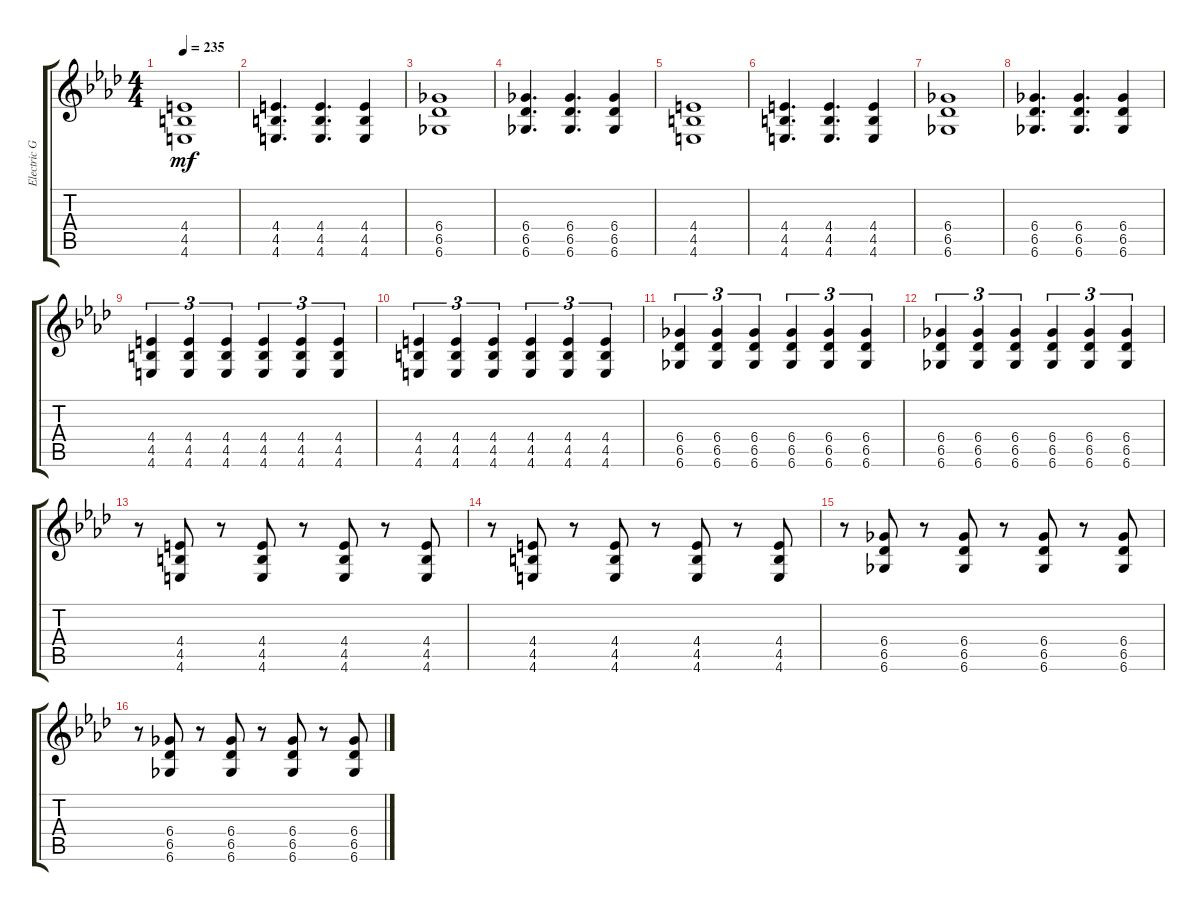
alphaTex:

\track ("Electric Guitar" "Electric G") {instrument distortionguitar}
\staff {score tabs}
\tuning (D4 A3 F3 C3 G2 C2) {hide}
\ts (4 4)
\tempo 235
\clef g2
\ks ab
(4.4 4.5 4.6).1{dy mf} |
(4.4 4.5 4.6).4{d} (4.4 4.5 4.6).4{d} (4.4 4.5 4.6).4 |
(6.4 6.5 6.6).1 |
(6.4 6.5 6.6).4{d} (6.4 6.5 6.6).4{d} (6.4 6.5 6.6).4 |
(4.4 4.5 4.6).1 |
(4.4 4.5 4.6).4{d} (4.4 4.5 4.6).4{d} (4.4 4.5 4.6).4 |
(6.4 6.5 6.6).1 |
(6.4 6.5 6.6).4{d} (6.4 6.5 6.6).4{d} (6.4 6.5 6.6).4 |
(4.4 4.5 4.6).4{tu (3 2)} (4.4 4.5 4.6).4{tu (3 2)} (4.4 4.5 4.6).4{tu (3 2)} (4.4 4.5 4.6).4{tu (3 2)} (4.4 4.5 4.6).4{tu (3 2)} (4.4 4.5 4.6).4{tu (3 2)} |
(4.4 4.5 4.6).4{tu (3 2)} (4.4 4.5 4.6).4{tu (3 2)} (4.4 4.5 4.6).4{tu (3 2)} (4.4 4.5 4.6).4{tu (3 2)} (4.4 4.5 4.6).4{tu (3 2)} (4.4 4.5 4.6).4{tu (3 2)} |
(6.4 6.5 6.6).4{tu (3 2)} (6.4 6.5 6.6).4{tu (3 2)} (6.4 6.5 6.6).4{tu (3 2)} (6.4 6.5 6.6).4{tu (3 2)} (6.4 6.5 6.6).4{tu (3 2)} (6.4 6.5 6.6).4{tu (3 2)} |
(6.4 6.5 6.6).4{tu (3 2)} (6.4 6.5 6.6).4{tu (3 2)} (6.4 6.5 6.6).4{tu (3 2)} (6.4 6.5 6.6).4{tu (3 2)} (6.4 6.5 6.6).4{tu (3 2)} (6.4 6.5 6.6).4{tu (3 2)} |
r.8 (4.4 4.5 4.6).8 r.8 (4.4 4.5 4.6).8 r.8 (4.4 4.5 4.6).8 r.8 (4.4 4.5 4.6).8 |
r.8 (4.4 4.5 4.6).8 r.8 (4.4 4.5 4.6).8 r.8 (4.4 4.5 4.6).8 r.8 (4.4 4.5 4.6).8 |
r.8 (6.4 6.5 6.6).8 r.8 (6.4 6.5 6.6).8 r.8 (6.4 6.5 6.6).8 r.8 (6.4 6.5 6.6).8 |
r.8 (6.4 6.5 6.6).8 r.8 (6.4 6.5 6.6).8 r.8 (6.4 6.5 6.6).8 r.8 (6.4 6.5 6.6).8
